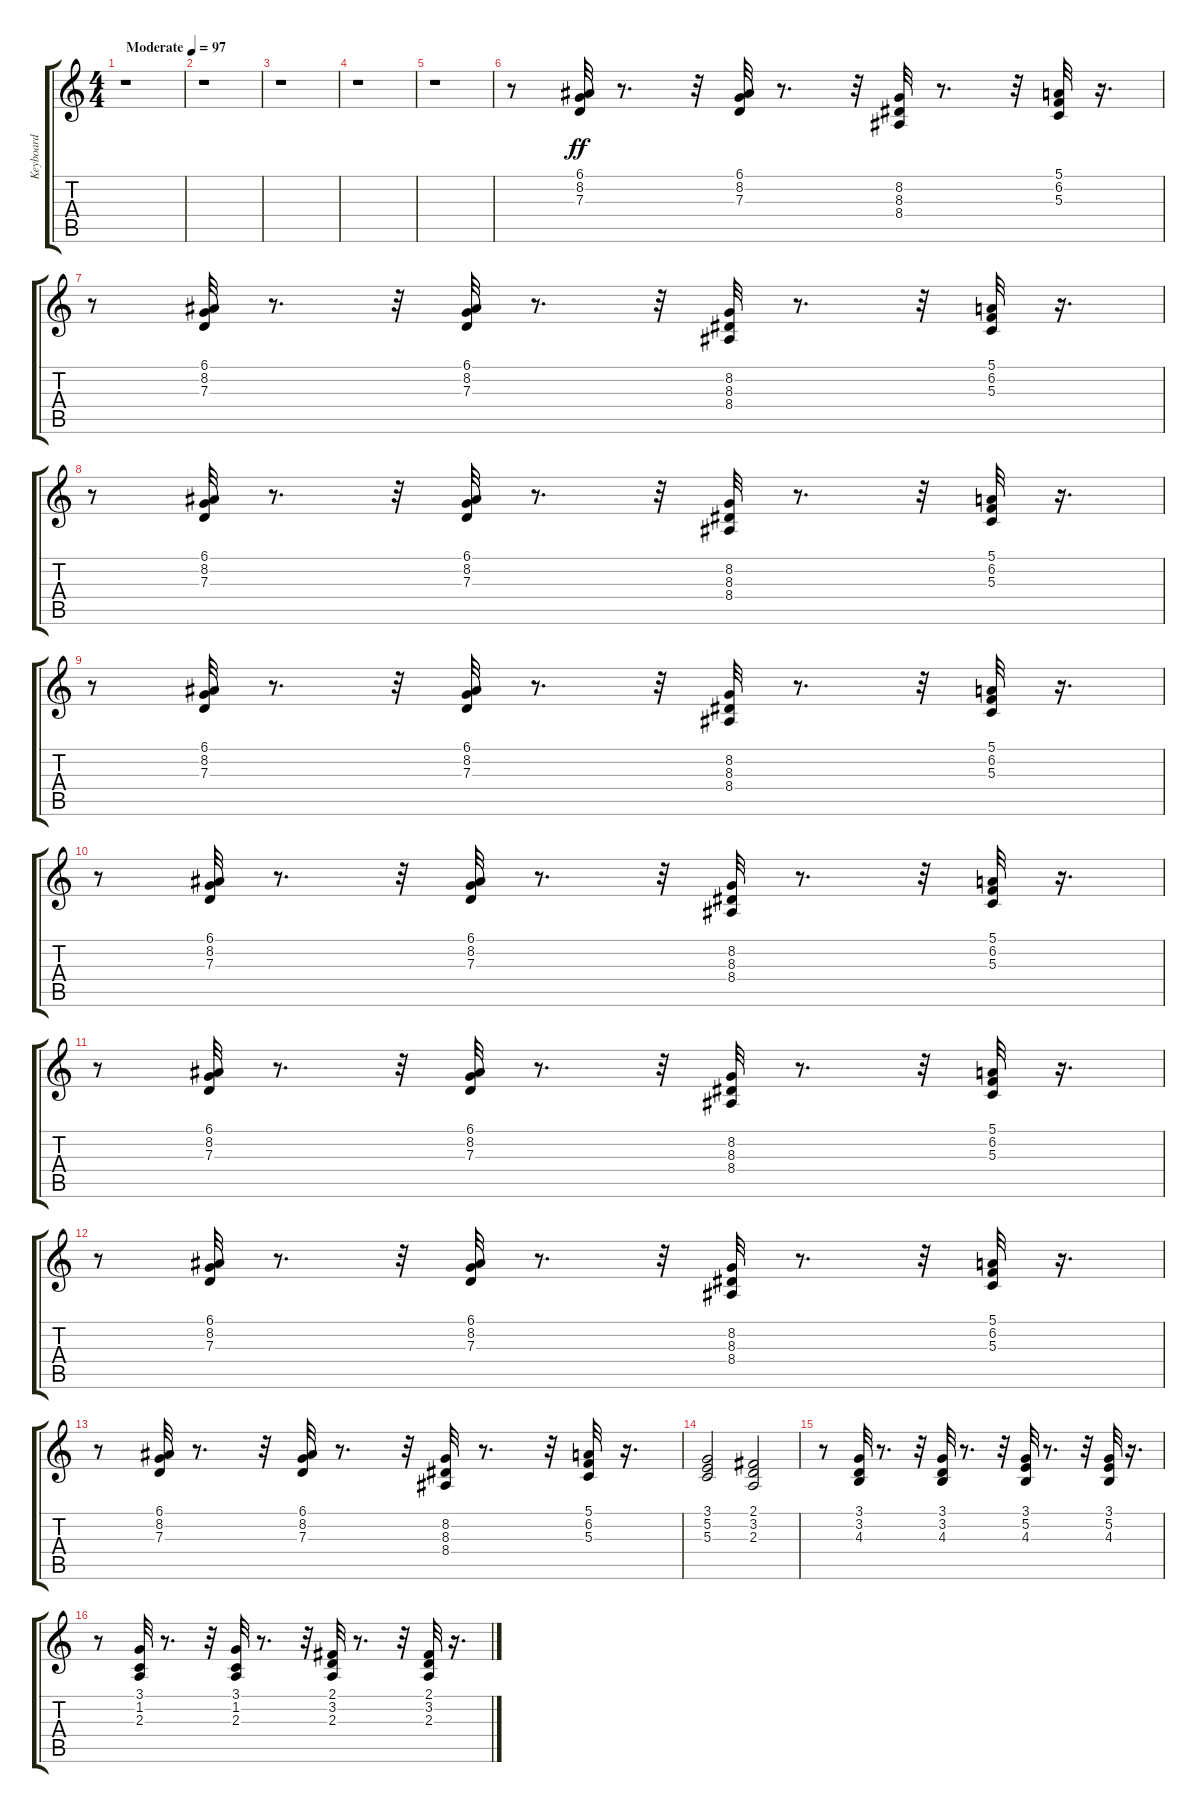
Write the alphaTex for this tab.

\track ("Keyboard" "Keyboard") {instrument acousticgrandpiano}
\staff {score tabs}
\tuning (E4 B3 G3 D3 A2 E2) {hide}
\ts (4 4)
\tempo (97 "Moderate")
\clef g2
\ks c
r.1{dy ff instrument acousticgrandpiano} |
r.1 |
r.1 |
r.1 |
r.1 |
r.8 (6.1 8.2 7.3).32 r.8{d} r.32 (6.1 8.2 7.3).32 r.8{d} r.32 (8.2 8.3 8.4).32 r.8{d} r.32 (5.1 6.2 5.3).32 r.16{d} |
r.8 (6.1 8.2 7.3).32 r.8{d} r.32 (6.1 8.2 7.3).32 r.8{d} r.32 (8.2 8.3 8.4).32 r.8{d} r.32 (5.1 6.2 5.3).32 r.16{d} |
r.8 (6.1 8.2 7.3).32 r.8{d} r.32 (6.1 8.2 7.3).32 r.8{d} r.32 (8.2 8.3 8.4).32 r.8{d} r.32 (5.1 6.2 5.3).32 r.16{d} |
r.8 (6.1 8.2 7.3).32 r.8{d} r.32 (6.1 8.2 7.3).32 r.8{d} r.32 (8.2 8.3 8.4).32 r.8{d} r.32 (5.1 6.2 5.3).32 r.16{d} |
r.8 (6.1 8.2 7.3).32 r.8{d} r.32 (6.1 8.2 7.3).32 r.8{d} r.32 (8.2 8.3 8.4).32 r.8{d} r.32 (5.1 6.2 5.3).32 r.16{d} |
r.8 (6.1 8.2 7.3).32 r.8{d} r.32 (6.1 8.2 7.3).32 r.8{d} r.32 (8.2 8.3 8.4).32 r.8{d} r.32 (5.1 6.2 5.3).32 r.16{d} |
r.8 (6.1 8.2 7.3).32 r.8{d} r.32 (6.1 8.2 7.3).32 r.8{d} r.32 (8.2 8.3 8.4).32 r.8{d} r.32 (5.1 6.2 5.3).32 r.16{d} |
r.8 (6.1 8.2 7.3).32 r.8{d} r.32 (6.1 8.2 7.3).32 r.8{d} r.32 (8.2 8.3 8.4).32 r.8{d} r.32 (5.1 6.2 5.3).32 r.16{d} |
(3.1 5.2 5.3).2 (2.1 3.2 2.3).2 |
r.8 (3.1 3.2 4.3).32 r.8{d} r.32 (3.1 3.2 4.3).32 r.8{d} r.32 (3.1 5.2 4.3).32 r.8{d} r.32 (3.1 5.2 4.3).32 r.16{d} |
r.8 (3.1 1.2 2.3).32 r.8{d} r.32 (3.1 1.2 2.3).32 r.8{d} r.32 (2.1 3.2 2.3).32 r.8{d} r.32 (2.1 3.2 2.3).32 r.16{d}
